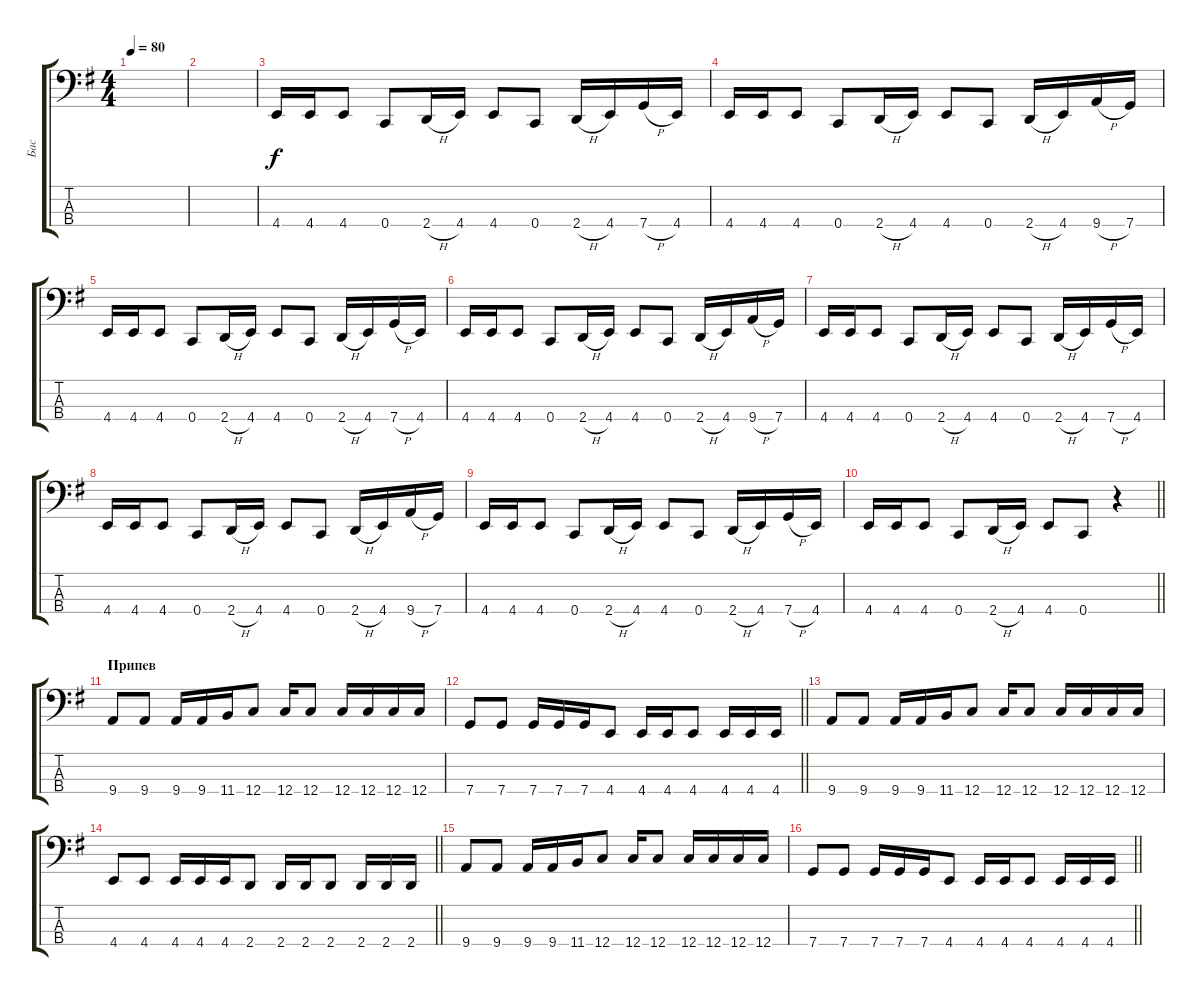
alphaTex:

\track ("Бас" "Бас") {instrument electricbassfinger}
\staff {score tabs}
\tuning (F2 C2 G1 C1) {hide}
\ts (4 4)
\tempo 80
\clef f4
\ks eminor
|
|
4.4.16 4.4.16 4.4.8 0.4.8 2.4{h}.16 4.4.16 4.4.8 0.4.8 2.4{h}.16 4.4.16 7.4{h}.16 4.4.16 |
4.4.16 4.4.16 4.4.8 0.4.8 2.4{h}.16 4.4.16 4.4.8 0.4.8 2.4{h}.16 4.4.16 9.4{h}.16 7.4.16 |
4.4.16 4.4.16 4.4.8 0.4.8 2.4{h}.16 4.4.16 4.4.8 0.4.8 2.4{h}.16 4.4.16 7.4{h}.16 4.4.16 |
4.4.16 4.4.16 4.4.8 0.4.8 2.4{h}.16 4.4.16 4.4.8 0.4.8 2.4{h}.16 4.4.16 9.4{h}.16 7.4.16 |
4.4.16 4.4.16 4.4.8 0.4.8 2.4{h}.16 4.4.16 4.4.8 0.4.8 2.4{h}.16 4.4.16 7.4{h}.16 4.4.16 |
4.4.16 4.4.16 4.4.8 0.4.8 2.4{h}.16 4.4.16 4.4.8 0.4.8 2.4{h}.16 4.4.16 9.4{h}.16 7.4.16 |
4.4.16 4.4.16 4.4.8 0.4.8 2.4{h}.16 4.4.16 4.4.8 0.4.8 2.4{h}.16 4.4.16 7.4{h}.16 4.4.16 |
\barLineRight lightlight
4.4.16 4.4.16 4.4.8 0.4.8 2.4{h}.16 4.4.16 4.4.8 0.4.8 r.4 |
\section ("" "Припев")
9.4.8 9.4.8 9.4.16 9.4.16 11.4.16 12.4.8 12.4.16 12.4.8 12.4.16 12.4.16 12.4.16 12.4.16 |
\barLineRight lightlight
7.4.8 7.4.8 7.4.16 7.4.16 7.4.16 4.4.8 4.4.16 4.4.16 4.4.8 4.4.16 4.4.16 4.4.16 |
9.4.8 9.4.8 9.4.16 9.4.16 11.4.16 12.4.8 12.4.16 12.4.8 12.4.16 12.4.16 12.4.16 12.4.16 |
\barLineRight lightlight
4.4.8 4.4.8 4.4.16 4.4.16 4.4.16 2.4.8 2.4.16 2.4.16 2.4.8 2.4.16 2.4.16 2.4.16 |
9.4.8 9.4.8 9.4.16 9.4.16 11.4.16 12.4.8 12.4.16 12.4.8 12.4.16 12.4.16 12.4.16 12.4.16 |
\barLineRight lightlight
7.4.8 7.4.8 7.4.16 7.4.16 7.4.16 4.4.8 4.4.16 4.4.16 4.4.8 4.4.16 4.4.16 4.4.16
